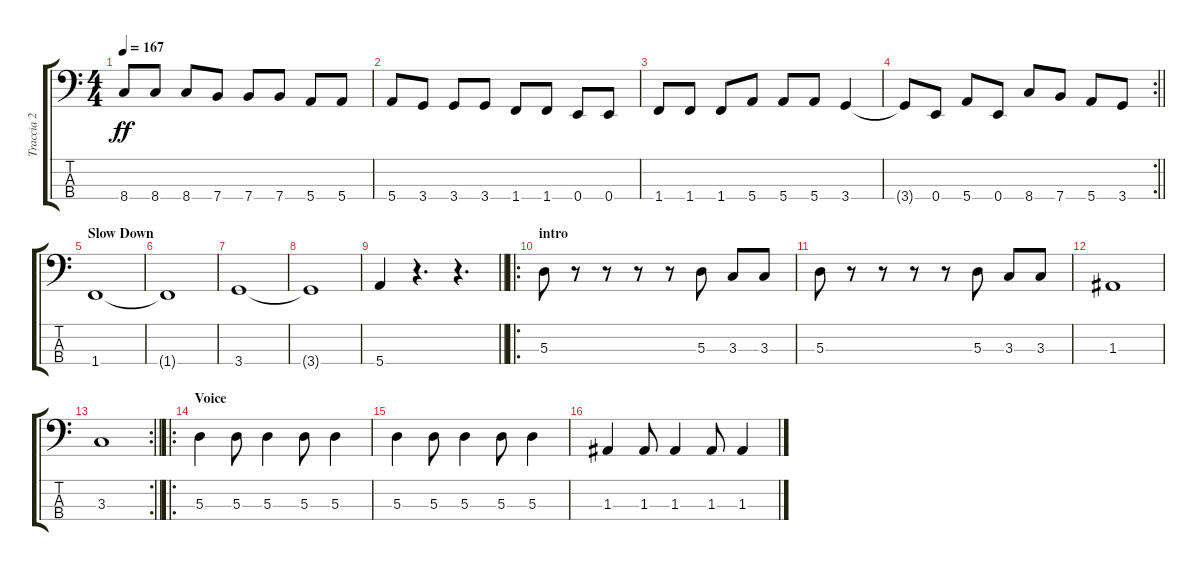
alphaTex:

\track ("Traccia 2" "Traccia 2") {instrument electricbassfinger}
\staff {score tabs}
\tuning (G2 D2 A1 E1) {hide}
\ts (4 4)
\tempo 167
\clef f4
\ks c
8.4.8{dy ff} 8.4.8 8.4.8 7.4.8 7.4.8 7.4.8 5.4.8 5.4.8 |
5.4.8 3.4.8 3.4.8 3.4.8 1.4.8 1.4.8 0.4.8 0.4.8 |
1.4.8 1.4.8 1.4.8 5.4.8 5.4.8 5.4.8 3.4.4 |
\rc 2
\barLineRight lightlight
3.4{t}.8 0.4.8 5.4.8 0.4.8 8.4.8 7.4.8 5.4.8 3.4.8 |
\section ("" "Slow Down")
1.4.1 |
1.4{t}.1 |
3.4.1 |
3.4{t}.1 |
\barLineRight lightlight
5.4.4 r.4{d} r.4{d} |
\ro
\section ("" "intro")
5.3.8 r.8 r.8 r.8 r.8 5.3.8 3.3.8 3.3.8 |
5.3.8 r.8 r.8 r.8 r.8 5.3.8 3.3.8 3.3.8 |
1.3.1 |
\rc 2
\barLineRight lightlight
3.3.1 |
\ro
\section ("" "Voice")
5.3.4 5.3.8 5.3.4 5.3.8 5.3.4 |
5.3.4 5.3.8 5.3.4 5.3.8 5.3.4 |
1.3.4 1.3.8 1.3.4 1.3.8 1.3.4
